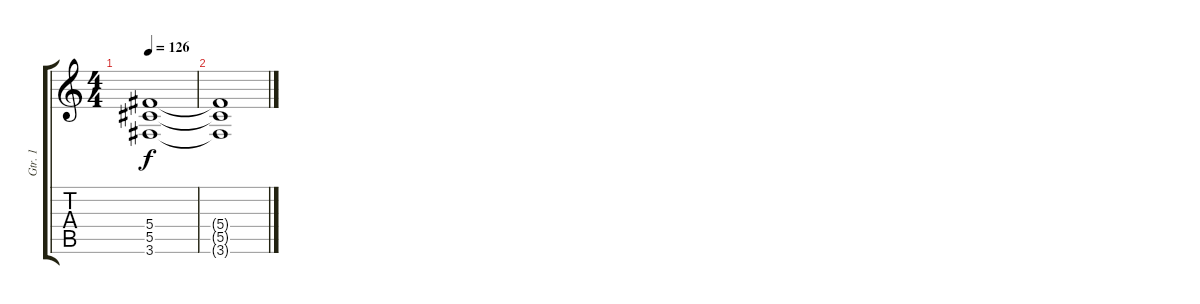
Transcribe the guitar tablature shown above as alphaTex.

\track ("Gtr. 1" "Gtr. 1") {instrument distortionguitar}
\staff {score tabs}
\tuning (Eb4 Bb3 Gb3 Db3 Ab2 Eb2) {hide}
\ts (4 4)
\tempo 126
\clef g2
\ks c
(5.4 5.5 3.6).1{dy f} |
(5.4{t} 5.5{t} 3.6{t}).1
